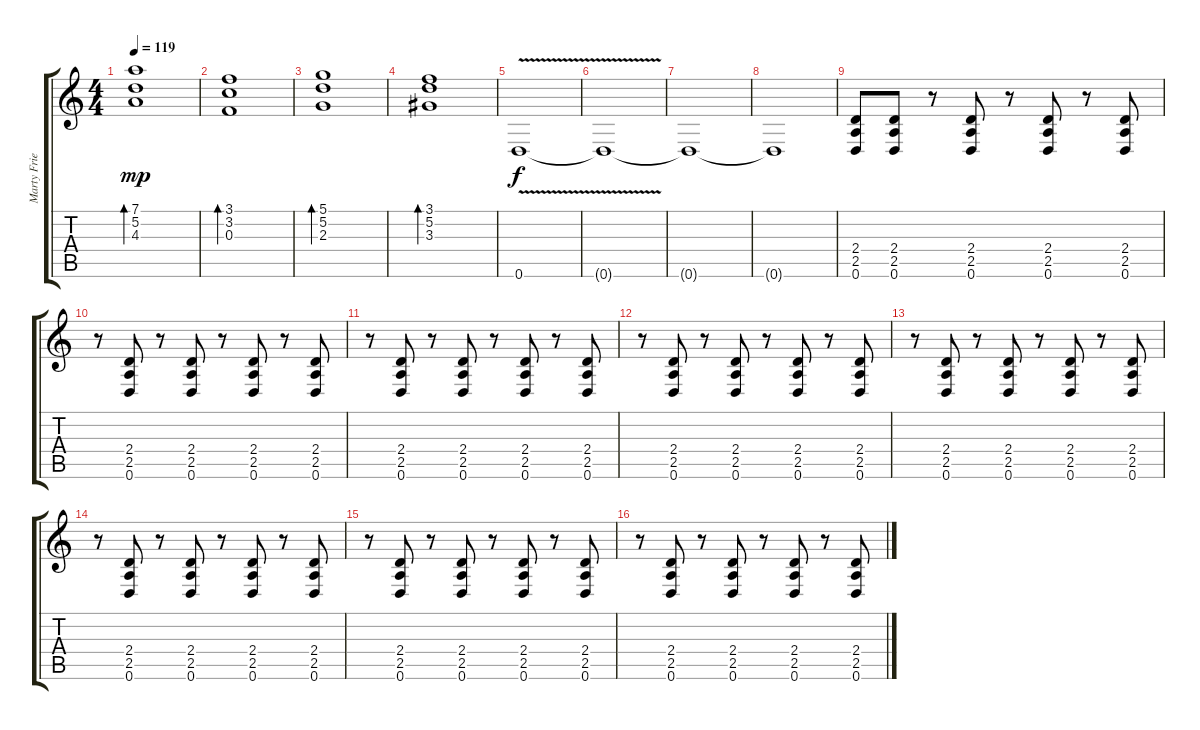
\track ("Marty Friedman" "Marty Frie") {instrument electricguitarclean}
\staff {score tabs}
\tuning (D4 A3 F3 C3 G2 D2) {hide}
\ts (4 4)
\tempo 119
\clef g2
\ks c
(7.1 5.2 4.3).1{bd 480 dy mp} |
(3.1 3.2 0.3).1{bd 480} |
(5.1 5.2 2.3).1{bd 480} |
(3.1 5.2 3.3).1{bd 480} |
0.6{v}.1{dy f} |
0.6{t}.1 |
0.6{t}.1 |
0.6{t}.1 |
(2.4 2.5 0.6).8{instrument distortionguitar} (2.4 2.5 0.6).8 r.8 (2.4 2.5 0.6).8 r.8 (2.4 2.5 0.6).8 r.8 (2.4 2.5 0.6).8 |
r.8 (2.4 2.5 0.6).8 r.8 (2.4 2.5 0.6).8 r.8 (2.4 2.5 0.6).8 r.8 (2.4 2.5 0.6).8 |
r.8 (2.4 2.5 0.6).8 r.8 (2.4 2.5 0.6).8 r.8 (2.4 2.5 0.6).8 r.8 (2.4 2.5 0.6).8 |
r.8 (2.4 2.5 0.6).8 r.8 (2.4 2.5 0.6).8 r.8 (2.4 2.5 0.6).8 r.8 (2.4 2.5 0.6).8 |
r.8 (2.4 2.5 0.6).8 r.8 (2.4 2.5 0.6).8 r.8 (2.4 2.5 0.6).8 r.8 (2.4 2.5 0.6).8 |
r.8 (2.4 2.5 0.6).8 r.8 (2.4 2.5 0.6).8 r.8 (2.4 2.5 0.6).8 r.8 (2.4 2.5 0.6).8 |
r.8 (2.4 2.5 0.6).8 r.8 (2.4 2.5 0.6).8 r.8 (2.4 2.5 0.6).8 r.8 (2.4 2.5 0.6).8 |
r.8 (2.4 2.5 0.6).8 r.8 (2.4 2.5 0.6).8 r.8 (2.4 2.5 0.6).8 r.8 (2.4 2.5 0.6).8
